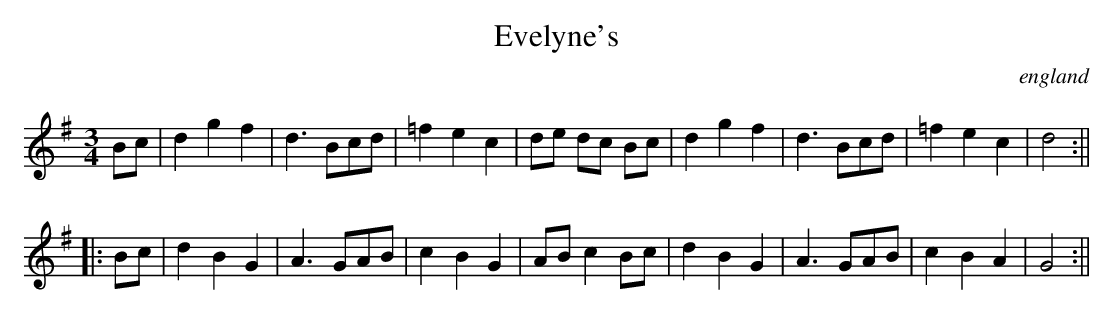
X:1
T:Evelyne's
O:england
M:3/4
L:1/8
K:G
Bc|d2 g2 f2|d3 Bcd|=f2 e2 c2|de dc Bc|d2 g2 f2|d3 Bcd|=f2 e2 c2|d4:||
||:Bc|d2 B2 G2|A3 GAB|c2 B2 G2|AB c2 Bc|d2 B2 G2|A3 GAB|c2 B2 A2|G4:||
